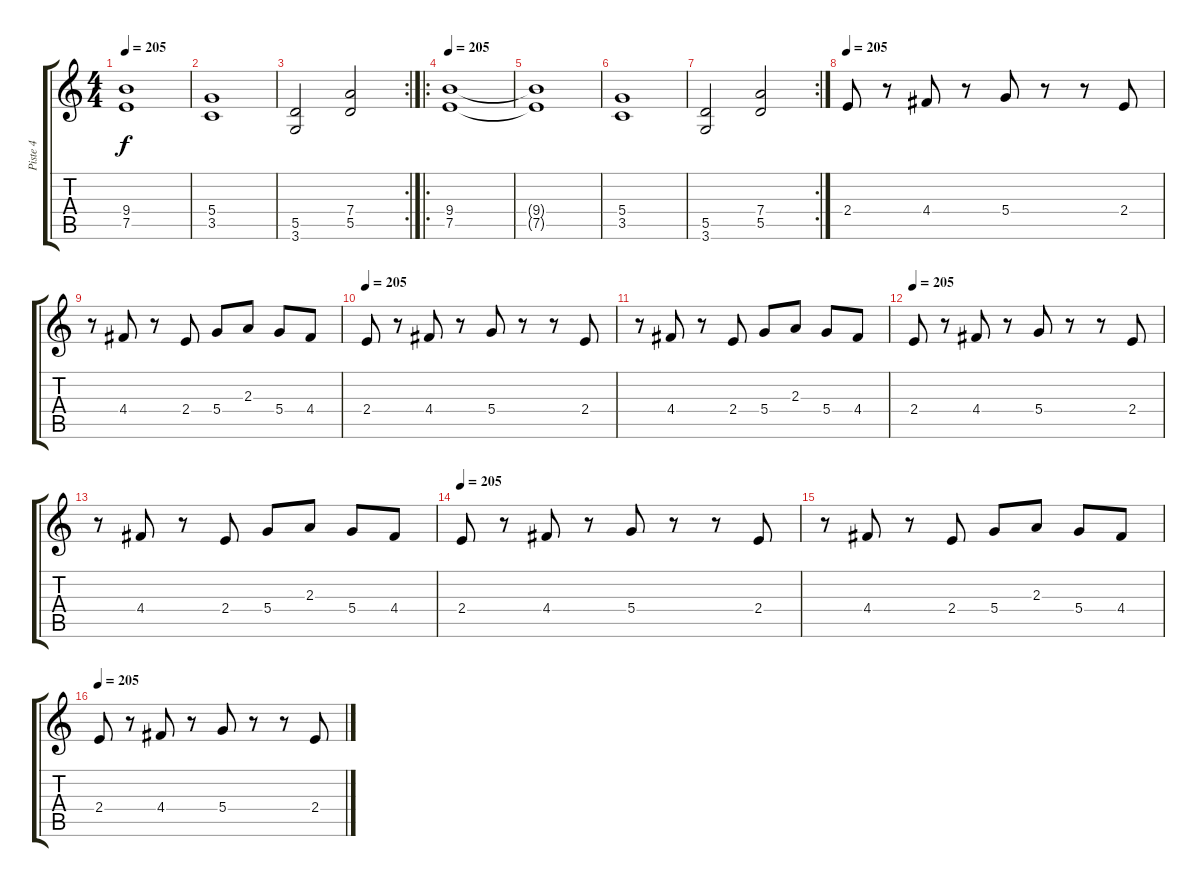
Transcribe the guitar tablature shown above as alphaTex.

\track ("Piste 4" "Piste 4") {instrument electricguitarclean}
\staff {score tabs}
\tuning (E4 B3 G3 D3 A2 E2) {hide}
\ts (4 4)
\tempo 205
\clef g2
\ks c
(9.4{t} 7.5{t}).1{dy f} |
(5.4 3.5).1 |
\rc 2
(5.5 3.6).2 (7.4 5.5).2 |
\ro
\tempo 205
(9.4 7.5).1{instrument distortionguitar} |
(9.4{t} 7.5{t}).1 |
(5.4 3.5).1 |
\rc 2
(5.5 3.6).2 (7.4 5.5).2 |
\tempo 205
2.4.8{instrument distortionguitar} r.8 4.4.8 r.8 5.4.8 r.8 r.8 2.4.8 |
r.8 4.4.8 r.8 2.4.8 5.4.8 2.3.8 5.4.8 4.4.8 |
\tempo 205
2.4.8{instrument distortionguitar} r.8 4.4.8 r.8 5.4.8 r.8 r.8 2.4.8 |
r.8 4.4.8 r.8 2.4.8 5.4.8 2.3.8 5.4.8 4.4.8 |
\tempo 205
2.4.8{instrument distortionguitar} r.8 4.4.8 r.8 5.4.8 r.8 r.8 2.4.8 |
r.8 4.4.8 r.8 2.4.8 5.4.8 2.3.8 5.4.8 4.4.8 |
\tempo 205
2.4.8{instrument distortionguitar} r.8 4.4.8 r.8 5.4.8 r.8 r.8 2.4.8 |
r.8 4.4.8 r.8 2.4.8 5.4.8 2.3.8 5.4.8 4.4.8 |
\tempo 205
2.4.8{instrument distortionguitar} r.8 4.4.8 r.8 5.4.8 r.8 r.8 2.4.8
